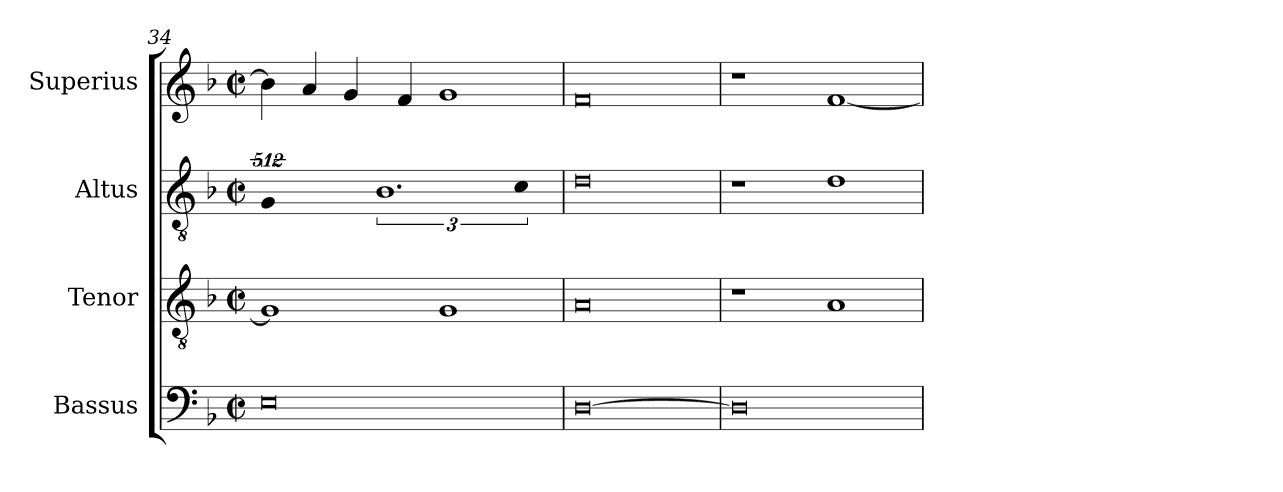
**kern	**kern	**kern	**kern
*part4	*part3	*part2	*part1
*staff4	*staff3	*staff2	*staff1
*I"Bassus	*I"Tenor	*I"Altus	*I"Superius
*I'B.	*I'T.	*	*I'S.
*clefF4	*clefGv2	*clefGv2	*clefG2
*	*ITrd7c12	*ITrd7c12	*
*k[b-]	*k[b-]	*k[b-]	*k[b-]
*F:	*F:	*F:	*F:
*M2/2	*M2/2	*M2/2	*M2/2
*met(c|)	*met(c|)	*met(c|)	*met(c|)
=34	=34	=34	=34
!	!	!LO:N:vis=1	!
0Ei	1GGi]	512%341GGi	4b-i\]
.	.	.	4ai/
.	.	.	4gi/
.	.	3%2.BB-i	.
.	.	.	4fi/
.	1GGi	.	1gi
!	!	!LO:N:vis=2	!
.	.	512%171Ci\	.
=35	=35	=35	=35
[>0Di	0AAi	0Di	0fi
=36	=36	=36	=36
0Di]	1r	1r	1r
.	1AAi	1Di	[<1fi
=	=	=	=
*-	*-	*-	*-
